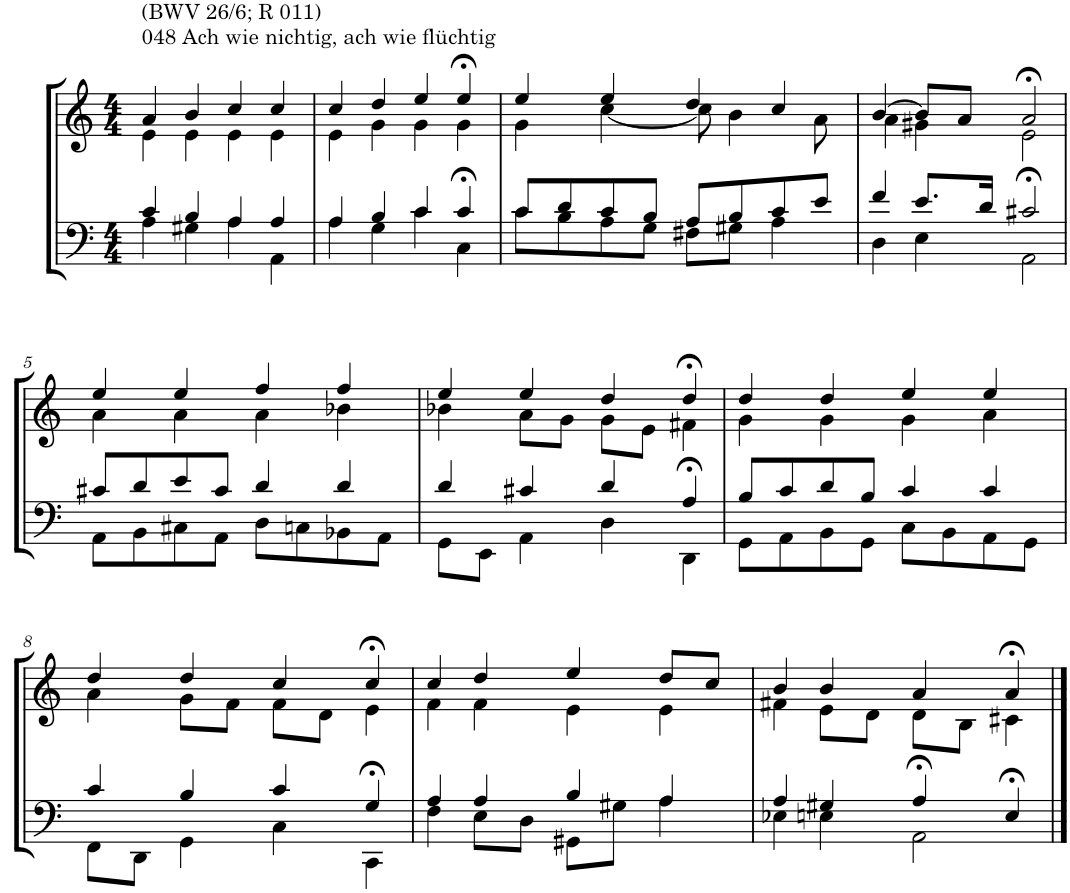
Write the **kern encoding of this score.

**kern	**kern
*part2	*part1
*staff2	*staff1
*I"Tenor/Baß	*I"Sopran/Alt
*clefF4	*clefG2
*k[]	*k[]
*M4/4	*M4/4
=1	=1
*^	*^
!	!	!LO:TX:a:t=048 Ach wie nichtig, ach wie flüchtig	!
!	!	!LO:TX:a:t=(BWV 26/6; R 011)	!
4c/	4A\	4a/	4e\
4B/	4G#X\	4b/	4e\
4A/	4A\	4cc/	4e\
4A/	4AA\	4cc/	4e\
=2	=2	=2	=2
4A/	4A\	4cc/	4e\
4B/	4G\	4dd/	4g\
4c/	4c\	4ee/	4g\
4c/	4C>\	4ee>/	4g\
=3	=3	=3	=3
8c/L	8c\L	4ee/	4g\
8d/	8B\	.	.
8c/	8A\	4ee/	[4cc\
8B/J	8G\J	.	.
8A/L	8F#X\L	4dd/	8cc\]
8B/	8G#X\J	.	4b\
8c/	4A\	4cc/	.
8e/J	.	.	8a\
=4	=4	=4	=4
4f/	4D\	[4b/	4a\
8.e/L	4E\	8b/L]	4g#X\
.	.	8a/J	.
16d/Jk	.	.	.
2c#X/	2AA>\	2a>/	2e\
!!LO:LB:g=z	!!
=5	=5	=5	=5
8c#X/L	8AA\L	4ee/	4a\
8d/	8BB\	.	.
8e/	8C#X\	4ee/	4a\
8c#/J	8AA\J	.	.
4d/	8D\L	4ff/	4a\
.	8Cn\	.	.
4d/	8BB-X\	4ff/	4b-X\
.	8AA\J	.	.
=6	=6	=6	=6
4d/	8GG\L	4ee/	4b-X\
.	8EE\J	.	.
4c#X/	4AA\	4ee/	8a\L
.	.	.	8g\J
4d/	4D\	4dd/	8g\L
.	.	.	8e\J
4A/	4DD>\	4dd>/	4f#X\
=7	=7	=7	=7
8B/L	8GG\L	4dd/	4g\
8c/	8AA\	.	.
8d/	8BB\	4dd/	4g\
8B/J	8GG\J	.	.
4c/	8C\L	4ee/	4g\
.	8BB\	.	.
4c/	8AA\	4ee/	4a\
.	8GG\J	.	.
!!LO:LB:g=z	!!
=8	=8	=8	=8
4c/	8FF\L	4dd/	4a\
.	8DD\J	.	.
4B/	4GG\	4dd/	8g\L
.	.	.	8f\J
4c/	4C\	4cc/	8f\L
.	.	.	8d\J
4G/	4CC>\	4cc>/	4e\
=9	=9	=9	=9
4A/	4F\	4cc/	4f\
4A/	8E\L	4dd/	4f\
.	8D\J	.	.
4B/	8GG#X\L	4ee/	4e\
.	8G#X\J	.	.
4A/	4A\	8dd/L	4e\
.	.	8cc/J	.
=10	=10	=10	=10
4A/	4E-X\	4b/	4f#X\
4G#X/	4En\	4b/	8e\L
.	.	.	8d\J
4A/	2AA>\	4a/	8d\L
.	.	.	8B\J
4E>/	.	4a>/	4c#X\
*v	*v	*	*
*	*v	*v
==	==
*-	*-
